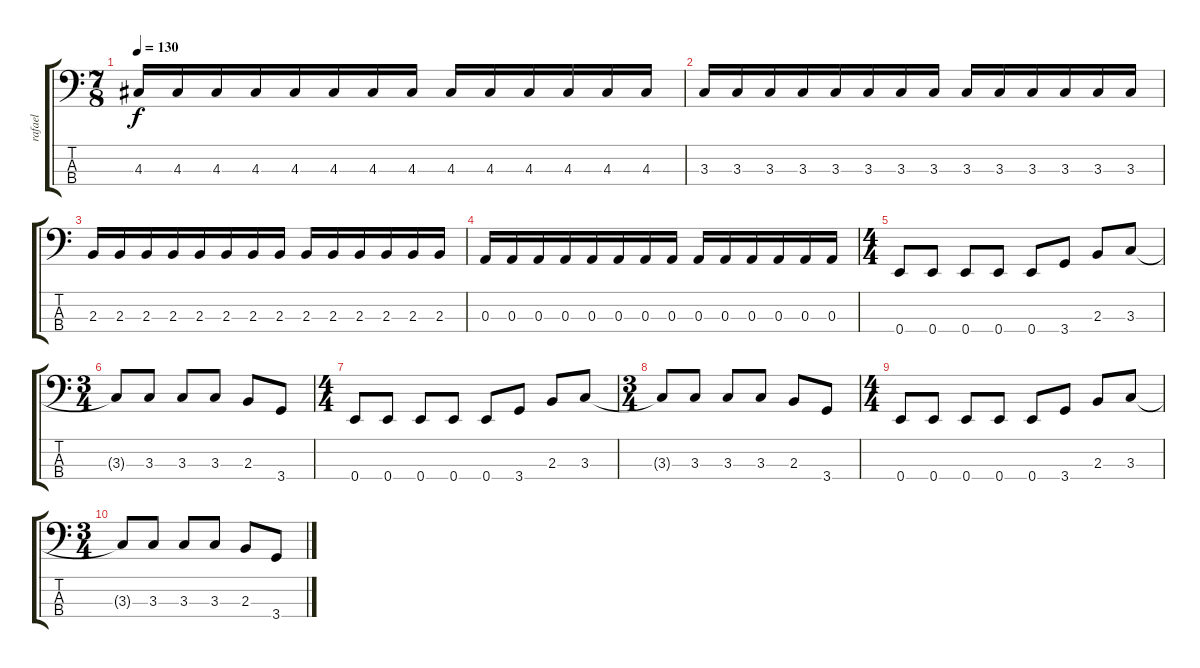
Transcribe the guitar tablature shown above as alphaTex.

\track ("rafael" "rafael") {instrument electricbassfinger}
\staff {score tabs}
\tuning (G2 D2 A1 E1) {hide}
\ts (7 8)
\tempo 130
\clef f4
\ks c
4.3.16{dy f} 4.3.16 4.3.16 4.3.16 4.3.16 4.3.16 4.3.16 4.3.16 4.3.16 4.3.16 4.3.16 4.3.16 4.3.16 4.3.16 |
3.3.16 3.3.16 3.3.16 3.3.16 3.3.16 3.3.16 3.3.16 3.3.16 3.3.16 3.3.16 3.3.16 3.3.16 3.3.16 3.3.16 |
2.3.16 2.3.16 2.3.16 2.3.16 2.3.16 2.3.16 2.3.16 2.3.16 2.3.16 2.3.16 2.3.16 2.3.16 2.3.16 2.3.16 |
0.3.16 0.3.16 0.3.16 0.3.16 0.3.16 0.3.16 0.3.16 0.3.16 0.3.16 0.3.16 0.3.16 0.3.16 0.3.16 0.3.16 |
\ts (4 4)
0.4.8 0.4.8 0.4.8 0.4.8 0.4.8 3.4.8 2.3.8 3.3.8 |
\ts (3 4)
3.3{t}.8 3.3.8 3.3.8 3.3.8 2.3.8 3.4.8 |
\ts (4 4)
0.4.8 0.4.8 0.4.8 0.4.8 0.4.8 3.4.8 2.3.8 3.3.8 |
\ts (3 4)
3.3{t}.8 3.3.8 3.3.8 3.3.8 2.3.8 3.4.8 |
\ts (4 4)
0.4.8 0.4.8 0.4.8 0.4.8 0.4.8 3.4.8 2.3.8 3.3.8 |
\ts (3 4)
3.3{t}.8 3.3.8 3.3.8 3.3.8 2.3.8 3.4.8
